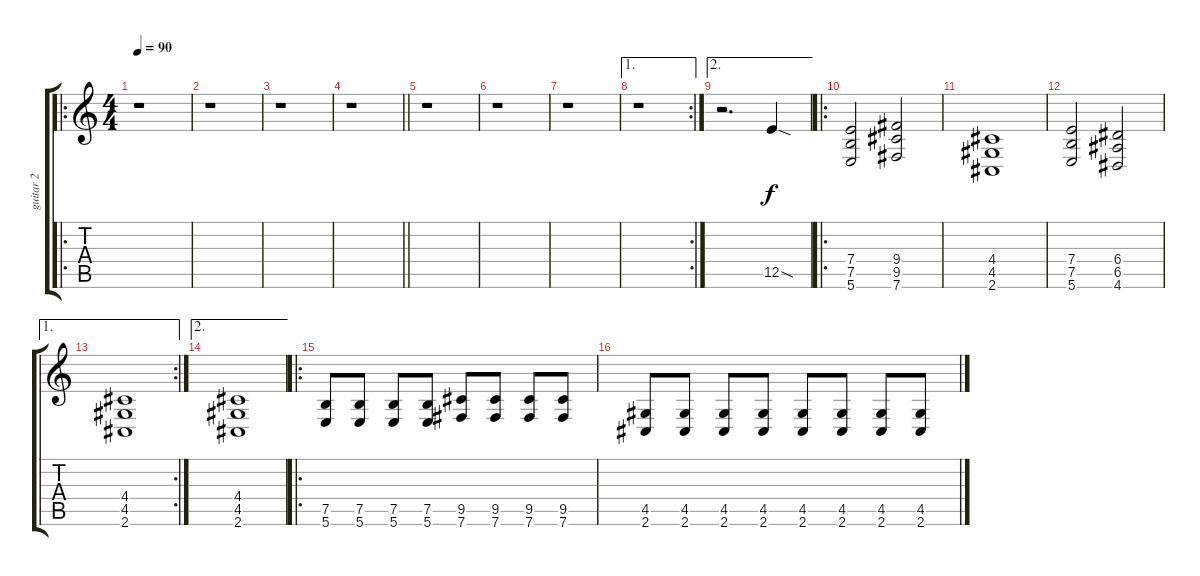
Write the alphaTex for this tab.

\track ("guitar 2" "guitar 2") {instrument distortionguitar}
\staff {score tabs}
\tuning (B3 Gb3 D3 A2 E2 B1) {hide}
\ro
\ts (4 4)
\tempo 90
\clef g2
\ks c
r.1{dy f instrument distortionguitar} |
r.1 |
r.1 |
\barLineRight lightlight
r.1 |
r.1 |
r.1 |
r.1 |
\ae 1
\rc 2
r.1 |
\ae 2
r.2{d} 12.5{sod}.4 |
\ro
(7.4 7.5 5.6).2 (9.4 9.5 7.6).2 |
(4.4 4.5 2.6).1 |
(7.4 7.5 5.6).2 (6.4 6.5 4.6).2 |
\ae 1
\rc 2
(4.4 4.5 2.6).1 |
\ae 2
(4.4 4.5 2.6).1 |
\ro
(7.5 5.6).8 (7.5 5.6).8 (7.5 5.6).8 (7.5 5.6).8 (9.5 7.6).8 (9.5 7.6).8 (9.5 7.6).8 (9.5 7.6).8 |
(4.5 2.6).8 (4.5 2.6).8 (4.5 2.6).8 (4.5 2.6).8 (4.5 2.6).8 (4.5 2.6).8 (4.5 2.6).8 (4.5 2.6).8
